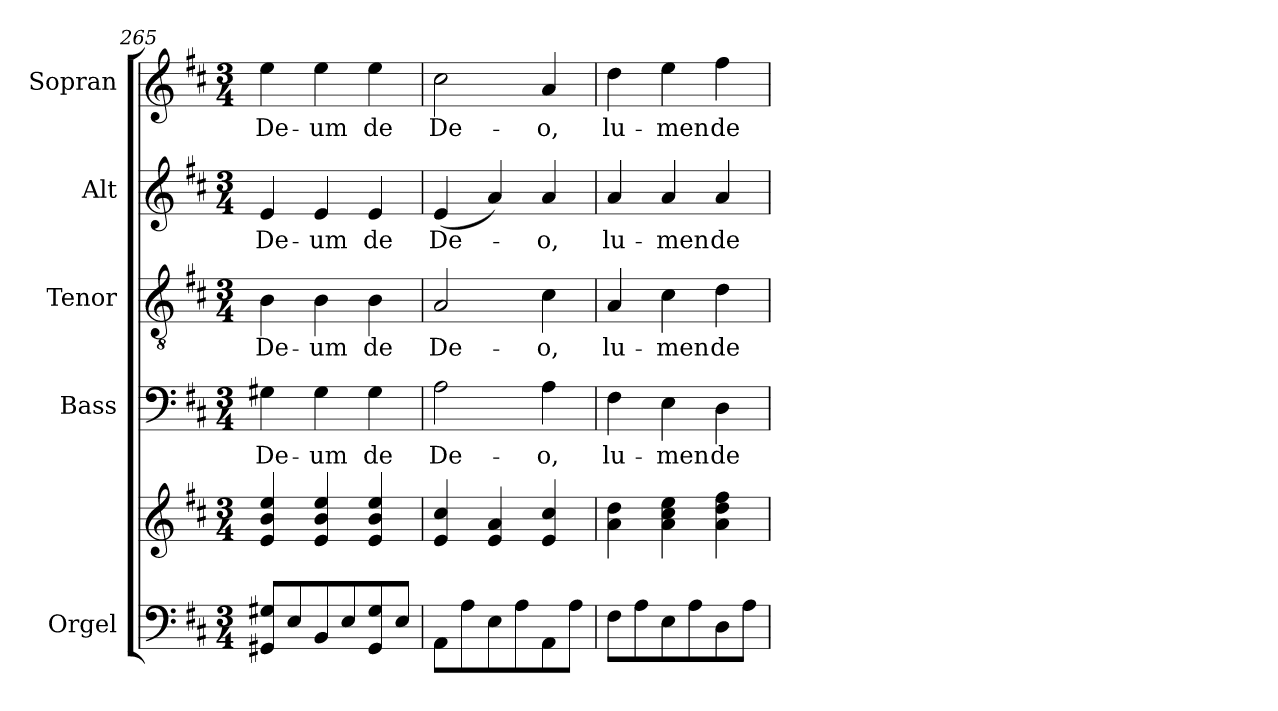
**kern	**kern	**kern	**text	**kern	**text	**kern	**text	**kern	**text
*part5	*part5	*part4	*part4	*part3	*part3	*part2	*part2	*part1	*part1
*staff6	*staff5	*staff4	*staff4	*staff3	*staff3	*staff2	*staff2	*staff1	*staff1
*I"Orgel	*	*I"Bass	*	*I"Tenor	*	*I"Alt	*	*I"Sopran	*
*I'Org.	*	*I'B.	*	*I'T.	*	*I'A.	*	*I'S.	*
!!LO:PB:g=z
*clefF4	*clefG2	*clefF4	*	*clefGv2	*	*clefG2	*	*clefG2	*
*k[f#c#]	*k[f#c#]	*k[f#c#]	*	*k[f#c#]	*	*k[f#c#]	*	*k[f#c#]	*
*D:	*D:	*D:	*	*D:	*	*D:	*	*D:	*
*M3/4	*M3/4	*M3/4	*	*M3/4	*	*M3/4	*	*M3/4	*
=265	=265	=265	=265	=265	=265	=265	=265	=265	=265
!	!	!	!LO:LY:b	!	!LO:LY:b	!	!LO:LY:b	!	!LO:LY:b
8GG#X/ 8G#X/L	4e/ 4b/ 4ee/	4G#X\	De-	4B\	De-	4e/	De-	4ee\	De-
8E/	.	.	.	.	.	.	.	.	.
!	!	!	!LO:LY:b	!	!LO:LY:b	!	!LO:LY:b	!	!LO:LY:b
8BB/	4e/ 4b/ 4ee/	4G#\	-um	4B\	-um	4e/	-um	4ee\	-um
8E/	.	.	.	.	.	.	.	.	.
!	!	!	!LO:LY:b	!	!LO:LY:b	!	!LO:LY:b	!	!LO:LY:b
8GG#/ 8G#/	4e/ 4b/ 4ee/	4G#\	de	4B\	de	4e/	de	4ee\	de
8E/J	.	.	.	.	.	.	.	.	.
=266	=266	=266	=266	=266	=266	=266	=266	=266	=266
!	!	!	!LO:LY:b	!	!LO:LY:b	!	!LO:LY:b	!	!LO:LY:b
8AA\L	4e/ 4cc#/	2A\	De-	2A/	De-	(<4e/	De-	2cc#\	De-
8A\	.	.	.	.	.	.	.	.	.
8E\	4e/ 4a/	.	.	.	.	4a/)	.	.	.
8A\	.	.	.	.	.	.	.	.	.
!	!	!	!LO:LY:b	!	!LO:LY:b	!	!LO:LY:b	!	!LO:LY:b
8AA\	4e/ 4cc#/	4A\	-o,	4c#\	-o,	4a/	-o,	4a/	-o,
8A\J	.	.	.	.	.	.	.	.	.
=267	=267	=267	=267	=267	=267	=267	=267	=267	=267
!	!	!	!LO:LY:b	!	!LO:LY:b	!	!LO:LY:b	!	!LO:LY:b
8F#\L	4a\ 4dd\	4F#\	lu-	4A/	lu-	4a/	lu-	4dd\	lu-
8A\	.	.	.	.	.	.	.	.	.
!	!	!	!LO:LY:b	!	!LO:LY:b	!	!LO:LY:b	!	!LO:LY:b
8E\	4a\ 4cc#\ 4ee\	4E\	-men	4c#\	-men	4a/	-men	4ee\	-men
8A\	.	.	.	.	.	.	.	.	.
!	!	!	!LO:LY:b	!	!LO:LY:b	!	!LO:LY:b	!	!LO:LY:b
8D\	4a\ 4dd\ 4ff#\	4D\	de	4d\	de	4a/	de	4ff#\	de
8A\J	.	.	.	.	.	.	.	.	.
=	=	=	=	=	=	=	=	=	=
*-	*-	*-	*-	*-	*-	*-	*-	*-	*-
